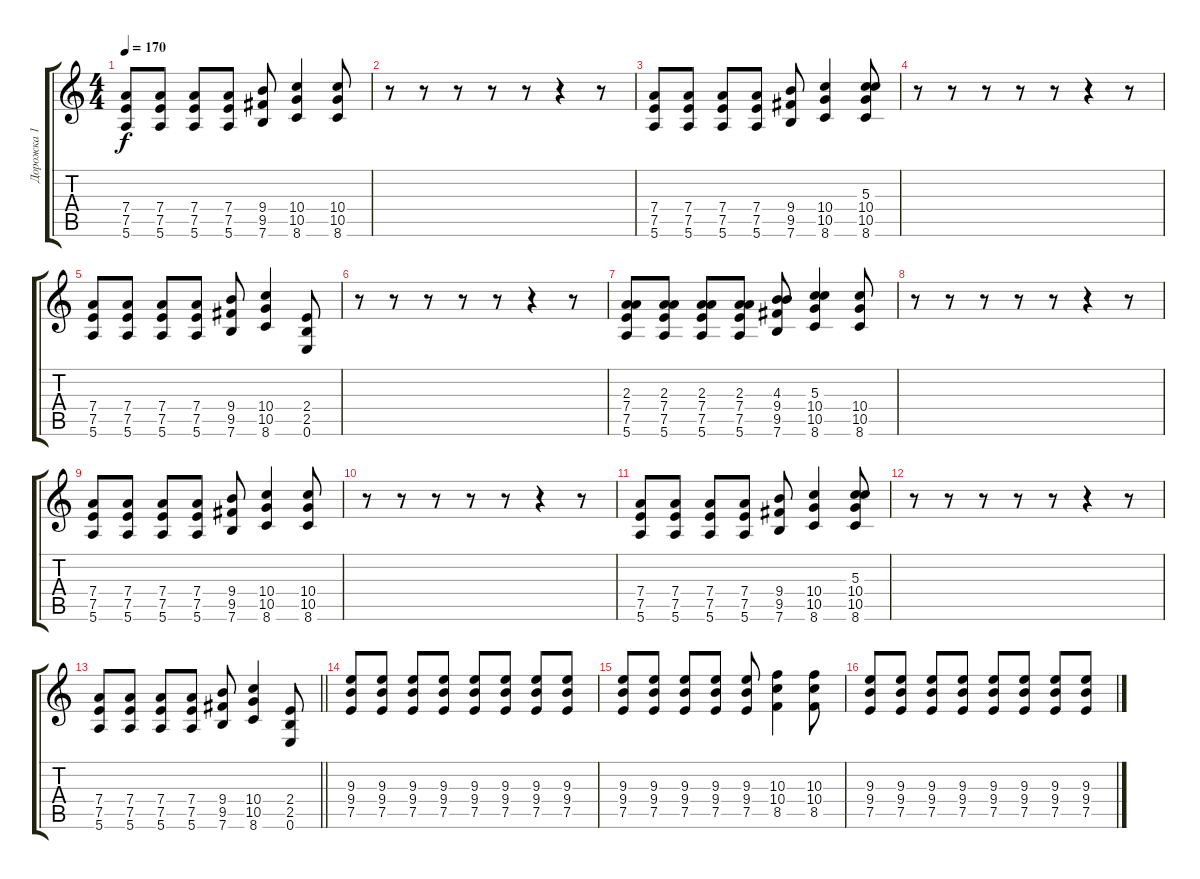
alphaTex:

\track ("Дорожка 1" "Дорожка 1") {instrument distortionguitar}
\staff {score tabs}
\tuning (E4 B3 G3 D3 A2 E2) {hide}
\ts (4 4)
\tempo 170
\clef g2
\ks c
(7.4 7.5 5.6).8{dy f} (7.4 7.5 5.6).8 (7.4 7.5 5.6).8 (7.4 7.5 5.6).8 (9.4 9.5 7.6).8 (10.4 10.5 8.6).4 (10.4 10.5 8.6).8 |
r.8 r.8 r.8 r.8 r.8 r.4 r.8 |
(7.4 7.5 5.6).8 (7.4 7.5 5.6).8 (7.4 7.5 5.6).8 (7.4 7.5 5.6).8 (9.4 9.5 7.6).8 (10.4 10.5 8.6).4 (5.3 10.4 10.5 8.6).8 |
r.8 r.8 r.8 r.8 r.8 r.4 r.8 |
(7.4 7.5 5.6).8 (7.4 7.5 5.6).8 (7.4 7.5 5.6).8 (7.4 7.5 5.6).8 (9.4 9.5 7.6).8 (10.4 10.5 8.6).4 (2.4 2.5 0.6).8 |
r.8 r.8 r.8 r.8 r.8 r.4 r.8 |
(2.3 7.4 7.5 5.6).8 (2.3 7.4 7.5 5.6).8 (2.3 7.4 7.5 5.6).8 (2.3 7.4 7.5 5.6).8 (4.3 9.4 9.5 7.6).8 (5.3 10.4 10.5 8.6).4 (10.4 10.5 8.6).8 |
r.8 r.8 r.8 r.8 r.8 r.4 r.8 |
(7.4 7.5 5.6).8 (7.4 7.5 5.6).8 (7.4 7.5 5.6).8 (7.4 7.5 5.6).8 (9.4 9.5 7.6).8 (10.4 10.5 8.6).4 (10.4 10.5 8.6).8 |
r.8 r.8 r.8 r.8 r.8 r.4 r.8 |
(7.4 7.5 5.6).8 (7.4 7.5 5.6).8 (7.4 7.5 5.6).8 (7.4 7.5 5.6).8 (9.4 9.5 7.6).8 (10.4 10.5 8.6).4 (5.3 10.4 10.5 8.6).8 |
r.8 r.8 r.8 r.8 r.8 r.4 r.8 |
\barLineRight lightlight
(7.4 7.5 5.6).8 (7.4 7.5 5.6).8 (7.4 7.5 5.6).8 (7.4 7.5 5.6).8 (9.4 9.5 7.6).8 (10.4 10.5 8.6).4 (2.4 2.5 0.6).8 |
(9.3 9.4 7.5).8 (9.3 9.4 7.5).8 (9.3 9.4 7.5).8 (9.3 9.4 7.5).8 (9.3 9.4 7.5).8 (9.3 9.4 7.5).8 (9.3 9.4 7.5).8 (9.3 9.4 7.5).8 |
(9.3 9.4 7.5).8 (9.3 9.4 7.5).8 (9.3 9.4 7.5).8 (9.3 9.4 7.5).8 (9.3 9.4 7.5).8 (10.3 10.4 8.5).4 (10.3 10.4 8.5).8 |
(9.3 9.4 7.5).8 (9.3 9.4 7.5).8 (9.3 9.4 7.5).8 (9.3 9.4 7.5).8 (9.3 9.4 7.5).8 (9.3 9.4 7.5).8 (9.3 9.4 7.5).8 (9.3 9.4 7.5).8
